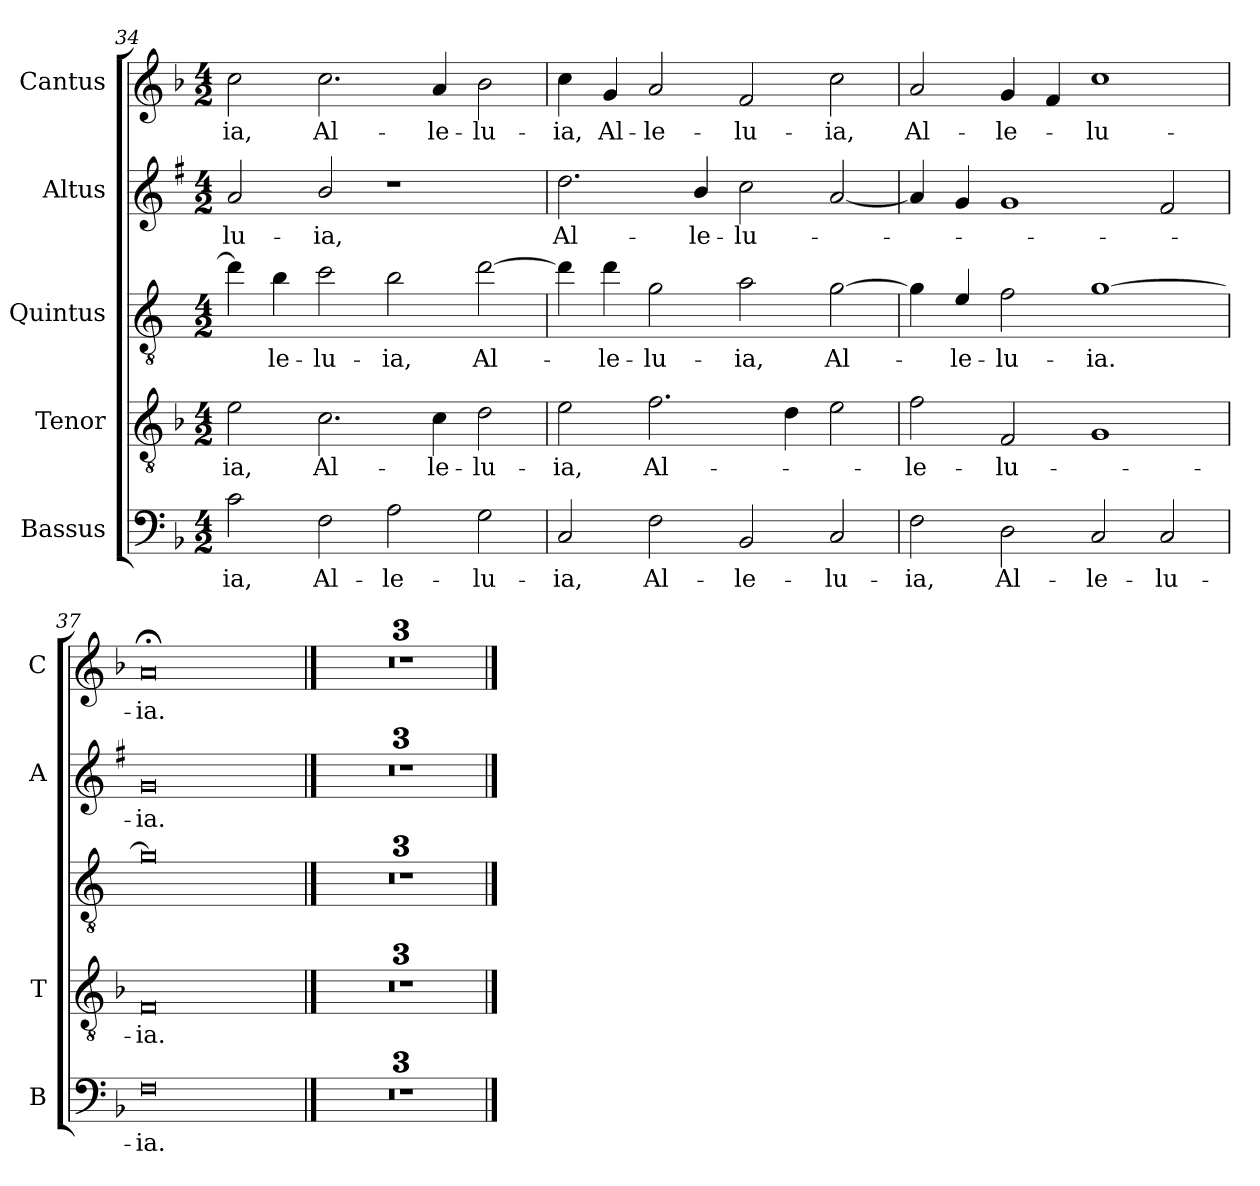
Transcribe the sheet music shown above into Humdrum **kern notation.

**kern	**text	**kern	**text	**kern	**text	**kern	**text	**kern	**text
*part5	*part5	*part4	*part4	*part3	*part3	*part2	*part2	*part1	*part1
*staff5	*staff5	*staff4	*staff4	*staff3	*staff3	*staff2	*staff2	*staff1	*staff1
*I"Bassus	*	*I"Tenor	*	*I"Quintus	*	*I"Altus	*	*I"Cantus	*
*I'B	*	*I'T	*	*	*	*I'A	*	*I'C	*
*clefF4	*	*clefGv2	*	*clefGv2	*	*clefG2	*	*clefG2	*
*	*	*	*	*ITrd4c7	*	*ITrd1c2	*	*	*
*k[b-]	*	*k[b-]	*	*k[b-]	*	*k[b-]	*	*k[b-]	*
*F:	*	*F:	*	*F:	*	*F:	*	*F:	*
*M4/2	*	*M4/2	*	*M4/2	*	*M4/2	*	*M4/2	*
=34	=34	=34	=34	=34	=34	=34	=34	=34	=34
!	!LO:LY:b	!	!LO:LY:b	!	!	!	!LO:LY:b	!	!LO:LY:b
2c\	-ia,	2e\	-ia,	4g\]	.	2g/	-lu-	2cc\	-ia,
!	!	!	!	!	!LO:LY:b	!	!	!	!
.	.	.	.	4e\	-le-	.	.	.	.
!	!LO:LY:b	!	!LO:LY:b	!	!LO:LY:b	!	!LO:LY:b	!	!LO:LY:b
2F\	Al-	2.c\	Al-	2f\	-lu-	2a/	-ia,	2.cc\	Al-
!	!LO:LY:b	!	!	!	!LO:LY:b	!	!	!	!
2A\	-le-	.	.	2e\	-ia,	1r	.	.	.
!	!	!	!LO:LY:b	!	!	!	!	!	!LO:LY:b
.	.	4c\	-le-	.	.	.	.	4a/	-le-
!	!LO:LY:b	!	!LO:LY:b	!	!LO:LY:b	!	!	!	!LO:LY:b
2G\	-lu-	2d\	-lu-	[2g\	Al-	.	.	2b-\	-lu-
=35	=35	=35	=35	=35	=35	=35	=35	=35	=35
!	!LO:LY:b	!	!LO:LY:b	!	!	!	!LO:LY:b	!	!LO:LY:b
2C/	-ia,	2e\	-ia,	4g\]	.	2.cc\	Al-	4cc\	-ia,
!	!	!	!	!	!LO:LY:b	!	!	!	!LO:LY:b
.	.	.	.	4g\	-le-	.	.	4g/	Al-
!	!LO:LY:b	!	!LO:LY:b	!	!LO:LY:b	!	!	!	!LO:LY:b
2F\	Al-	2.f\	Al-	2c\	-lu-	.	.	2a/	-le-
!	!	!	!	!	!	!	!LO:LY:b	!	!
.	.	.	.	.	.	4a/	-le-	.	.
!	!LO:LY:b	!	!	!	!LO:LY:b	!	!LO:LY:b	!	!LO:LY:b
2BB-/	-le-	.	.	2d\	-ia,	2b-\	-lu-	2f/	-lu-
.	.	4d\	.	.	.	.	.	.	.
!	!LO:LY:b	!	!	!	!LO:LY:b	!	!	!	!LO:LY:b
2C/	-lu-	2e\	.	[2c\	Al-	[2g/	.	2cc\	-ia,
!!LO:LB:g=z
=36	=36	=36	=36	=36	=36	=36	=36	=36	=36
!	!LO:LY:b	!	!LO:LY:b	!	!	!	!	!	!LO:LY:b
2F\	-ia,	2f\	-le-	4c\]	.	4g/]	.	2a/	Al-
!	!	!	!	!	!LO:LY:b	!	!	!	!
.	.	.	.	4A/	-le-	4f/	.	.	.
!	!LO:LY:b	!	!LO:LY:b	!	!LO:LY:b	!	!	!	!LO:LY:b
2D\	Al-	2F/	-lu-	2B-\	-lu-	1f	.	4g/	-le-
.	.	.	.	.	.	.	.	4f/	.
!	!LO:LY:b	!	!	!	!LO:LY:b	!	!	!	!LO:LY:b
2C/	-le-	1G	.	[1c	-ia.	.	.	1cc	-lu-
!	!LO:LY:b	!	!	!	!	!	!	!	!
2C/	-lu-	.	.	.	.	2e/	.	.	.
=37	=37	=37	=37	=37	=37	=37	=37	=37	=37
!	!LO:LY:b	!	!LO:LY:b	!	!	!	!LO:LY:b	!	!LO:LY:b
0F	-ia.	0F	-ia.	0c]	.	0f	-ia.	0a;<	-ia.
==38	==38	==38	==38	==38	==38	==38	==38	==38	==38
0r	.	0r	.	0r	.	0r	.	0r	.
=39	=39	=39	=39	=39	=39	=39	=39	=39	=39
0r	.	0r	.	0r	.	0r	.	0r	.
=40	=40	=40	=40	=40	=40	=40	=40	=40	=40
0r	.	0r	.	0r	.	0r	.	0r	.
==	==	==	==	==	==	==	==	==	==
*-	*-	*-	*-	*-	*-	*-	*-	*-	*-
